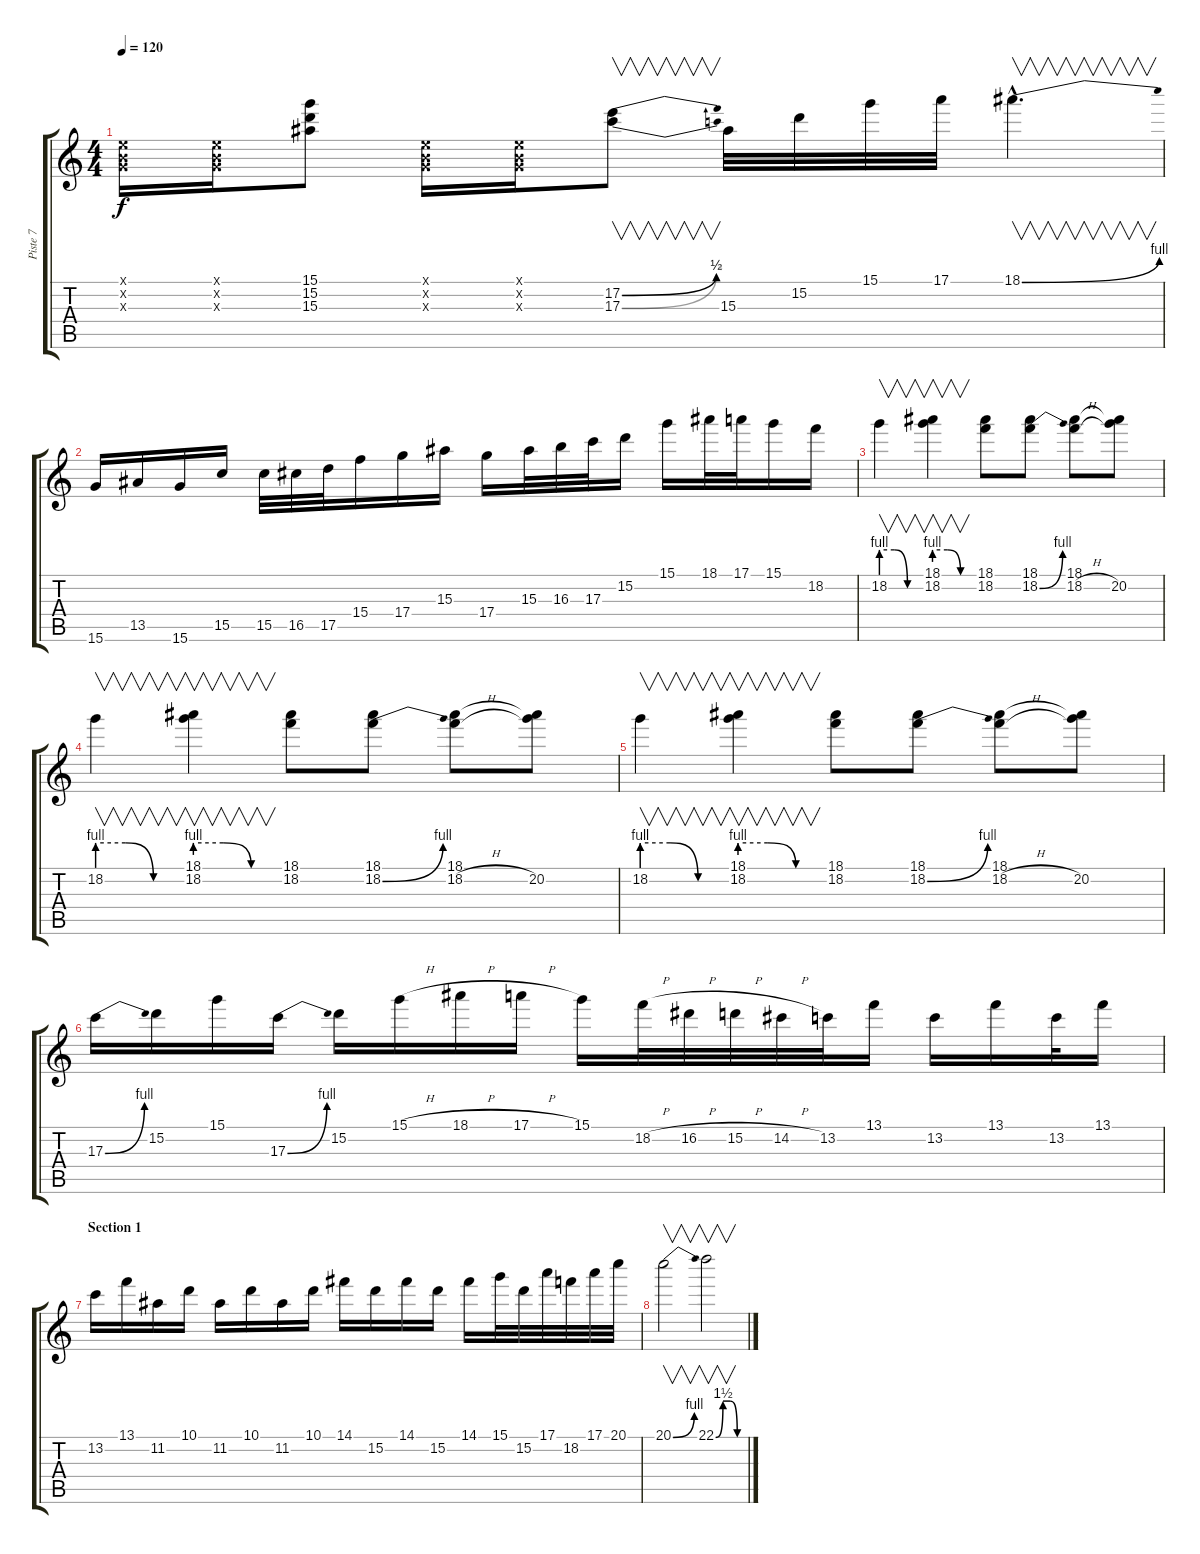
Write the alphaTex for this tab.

\track ("Piste 7" "Piste 7") {instrument distortionguitar}
\staff {score tabs}
\tuning (E4 B3 G3 D3 A2 E2) {hide}
\ts (4 4)
\tempo 120
\clef g2
\ks c
(0.1{x} 0.2{x} 0.3{x}).16{dy f} (0.1{x} 0.2{x} 0.3{x}).16 (15.1 15.2 15.3).8 (0.1{x} 0.2{x} 0.3{x}).16 (0.1{x} 0.2{x} 0.3{x}).16 (17.2{be (bend 0 0 60 2)} 17.3{be (bend 0 0 60 1)}).8{v} 15.3.32 15.2.32 15.1.32 17.1.32 18.1{be (bend 0 0 60 4) hac}.4{v d} |
15.6.16 13.5.16 15.6.16 15.5.16 15.5.32 16.5.32 17.5.32 15.4.16 17.4.16 15.3.16 17.4.16 15.3.32 16.3.32 17.3.32 15.2.16 15.1.16 18.1.32 17.1.32 15.1.16 18.2.16 |
18.2{be (custom 0 4 20 4 40 0 60 0)}.4{v} (18.1 18.2{be (custom 0 4 20 4 40 0 60 0)}).4{v} (18.1 18.2).8 (18.1 18.2{be (bend 0 0 60 4)}).8 (18.1 18.2{h}).8 (18.1{t} 20.2).8 |
18.2{be (custom 0 4 20 4 40 0 60 0)}.4{v} (18.1 18.2{be (custom 0 4 20 4 40 0 60 0)}).4{v} (18.1 18.2).8 (18.1 18.2{be (bend 0 0 60 4)}).8 (18.1 18.2{h}).8 (18.1{t} 20.2).8 |
18.2{be (custom 0 4 20 4 40 0 60 0)}.4{v} (18.1 18.2{be (custom 0 4 20 4 40 0 60 0)}).4{v} (18.1 18.2).8 (18.1 18.2{be (bend 0 0 60 4)}).8 (18.1 18.2{h}).8 (18.1{t} 20.2).8 |
17.3{be (bend 0 0 60 4)}.16 15.2.16 15.1.16 17.3{be (bend 0 0 60 4)}.16 15.2.16 15.1{h}.16 18.1{h}.16 17.1{h}.16 15.1.16 18.2{h}.32 16.2{h}.32 15.2{h}.32 14.2{h}.32 13.2.32 13.1.16 13.2.16 13.1.16 13.2.32 13.1.16 |
\section ("" "Section 1")
13.2.16 13.1.16 11.2.16 10.1.16 11.2.16 10.1.16 11.2.16 10.1.16 14.1.16 15.2.16 14.1.16 15.2.16 14.1.16 15.1.32 15.2.32 17.1.32 18.2.32 17.1.32 20.1.32 |
20.1{be (bend 0 0 60 4)}.2{v} 22.1{be (custom 0 0 15 6 30 6 45 0 60 0)}.2{v}
